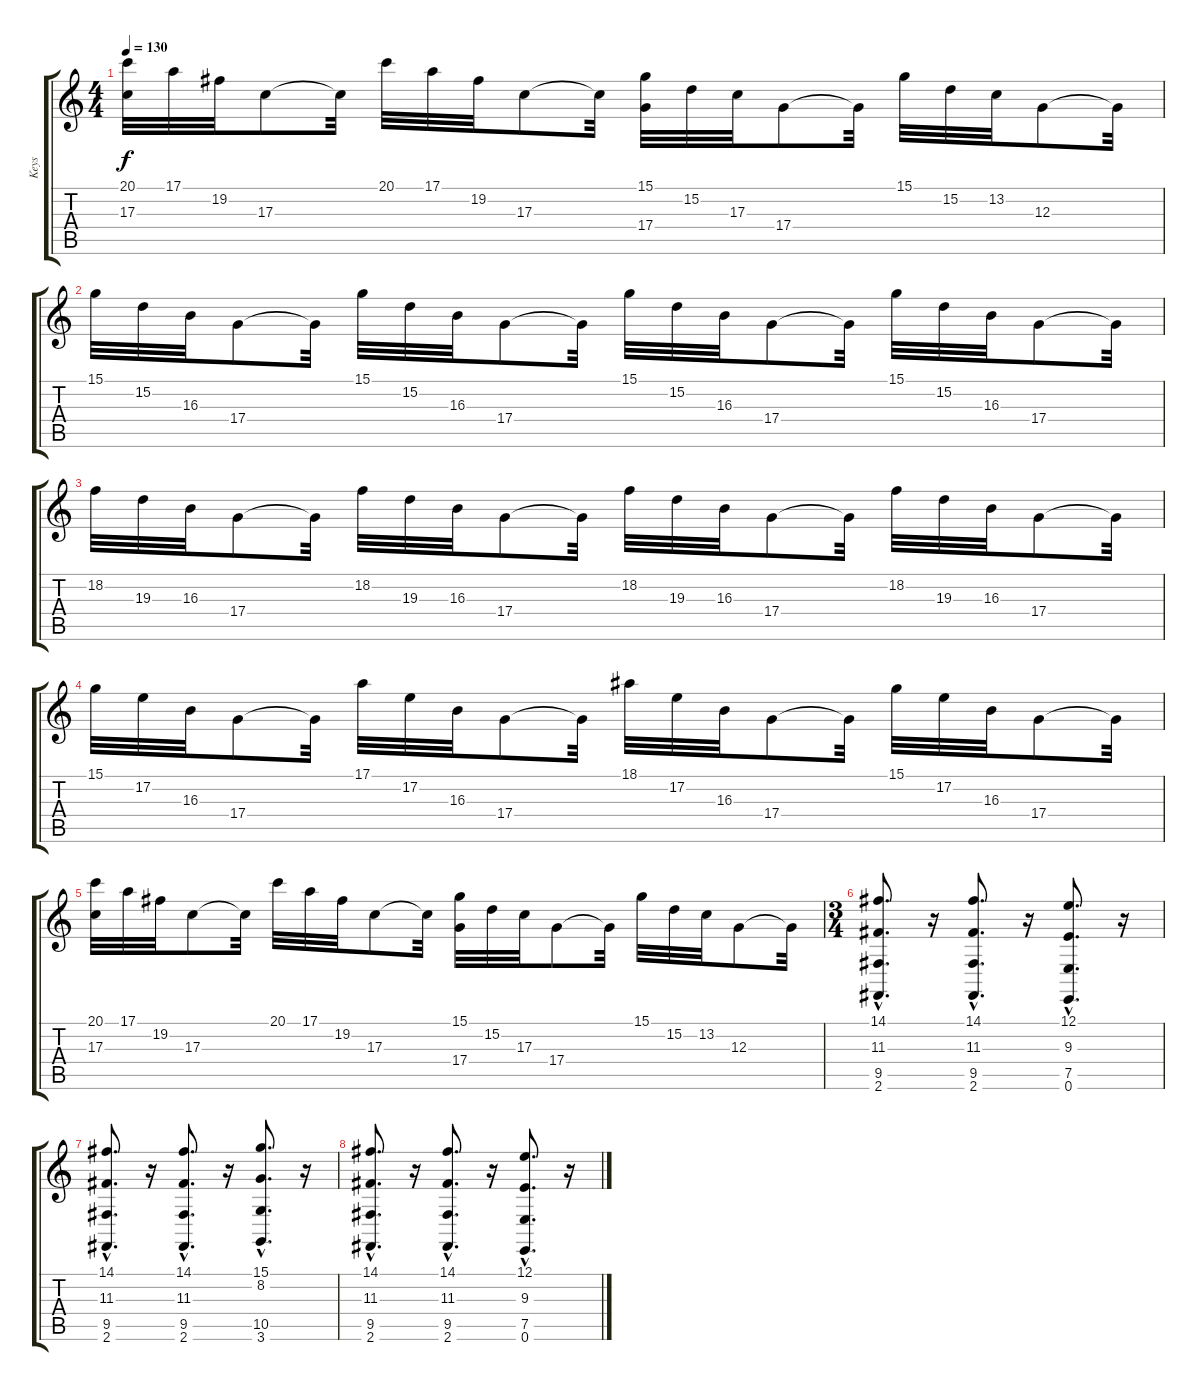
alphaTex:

\track ("Keys" "Keys") {instrument tremolostrings}
\staff {score tabs}
\tuning (E4 B3 G3 D3 A2 E2) {hide}
\ts (4 4)
\tempo 130
\clef g2
\ks c
(20.1 17.3).32{dy f} 17.1.32 19.2.32 17.3.8 17.3{t}.32 20.1.32 17.1.32 19.2.32 17.3.8 17.3{t}.32 (15.1 17.4).32 15.2.32 17.3.32 17.4.8 17.4{t}.32 15.1.32 15.2.32 13.2.32 12.3.8 12.3{t}.32 |
15.1.32 15.2.32 16.3.32 17.4.8 17.4{t}.32 15.1.32 15.2.32 16.3.32 17.4.8 17.4{t}.32 15.1.32 15.2.32 16.3.32 17.4.8 17.4{t}.32 15.1.32 15.2.32 16.3.32 17.4.8 17.4{t}.32 |
18.2.32 19.3.32 16.3.32 17.4.8 17.4{t}.32 18.2.32 19.3.32 16.3.32 17.4.8 17.4{t}.32 18.2.32 19.3.32 16.3.32 17.4.8 17.4{t}.32 18.2.32 19.3.32 16.3.32 17.4.8 17.4{t}.32 |
15.1.32 17.2.32 16.3.32 17.4.8 17.4{t}.32 17.1.32 17.2.32 16.3.32 17.4.8 17.4{t}.32 18.1.32 17.2.32 16.3.32 17.4.8 17.4{t}.32 15.1.32 17.2.32 16.3.32 17.4.8 17.4{t}.32 |
(20.1 17.3).32 17.1.32 19.2.32 17.3.8 17.3{t}.32 20.1.32 17.1.32 19.2.32 17.3.8 17.3{t}.32 (15.1 17.4).32 15.2.32 17.3.32 17.4.8 17.4{t}.32 15.1.32 15.2.32 13.2.32 12.3.8 12.3{t}.32 |
\ts (3 4)
(14.1{hac} 11.3{hac} 9.5{hac} 2.6{hac}).8{d} r.16 (14.1{hac} 11.3{hac} 9.5{hac} 2.6{hac}).8{d} r.16 (12.1{hac} 9.3{hac} 7.5{hac} 0.6{hac}).8{d} r.16 |
(14.1{hac} 11.3{hac} 9.5{hac} 2.6{hac}).8{d} r.16 (14.1{hac} 11.3{hac} 9.5{hac} 2.6{hac}).8{d} r.16 (15.1{hac} 8.2{hac} 10.5{hac} 3.6{hac}).8{d} r.16 |
(14.1{hac} 11.3{hac} 9.5{hac} 2.6{hac}).8{d} r.16 (14.1{hac} 11.3{hac} 9.5{hac} 2.6{hac}).8{d} r.16 (12.1{hac} 9.3{hac} 7.5{hac} 0.6{hac}).8{d} r.16
